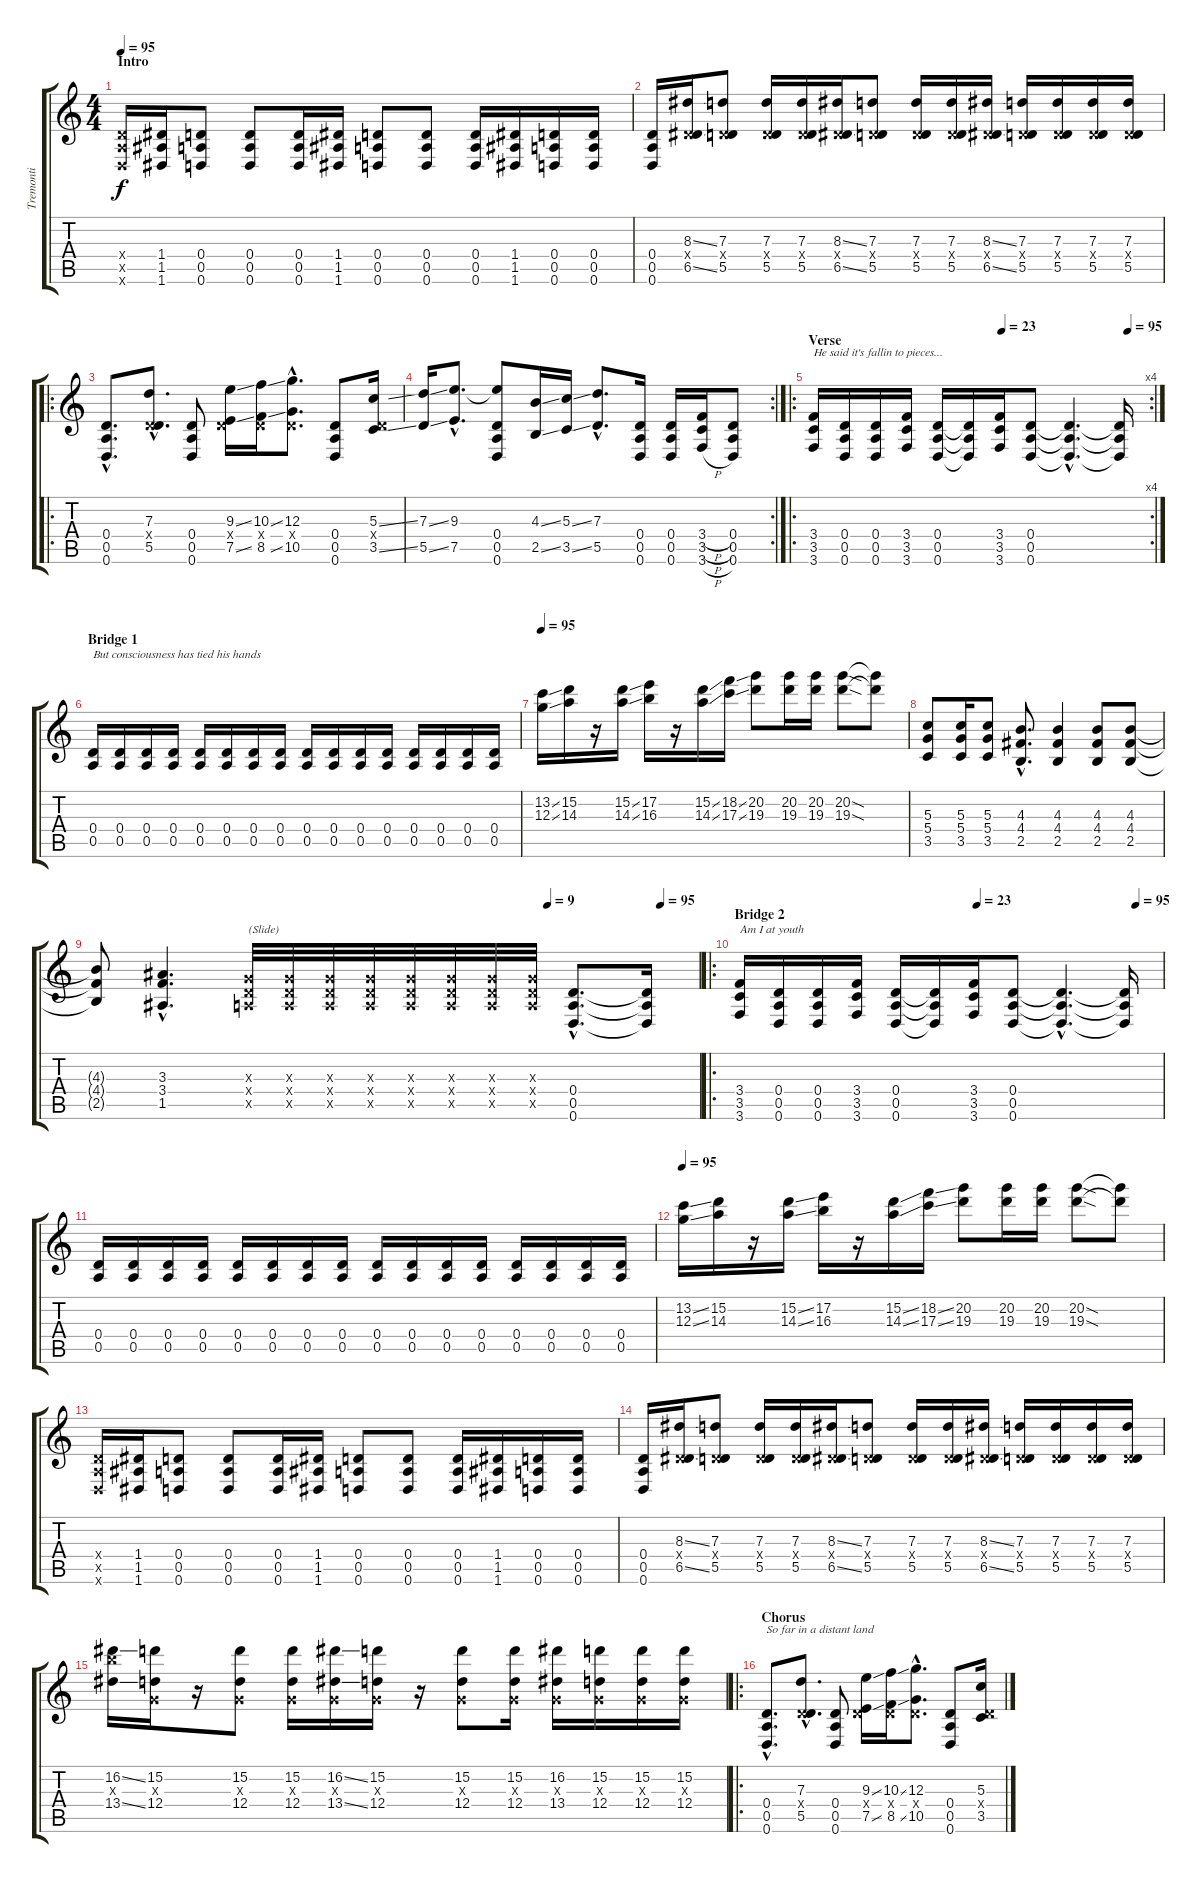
\track ("Tremonti" "Tremonti") {instrument distortionguitar}
\staff {score tabs}
\tuning (E4 B3 G3 D3 A2 D2) {hide}
\ts (4 4)
\section ("" "Intro")
\tempo 95
\clef g2
\ks c
(0.4{x} 0.5{x} 0.6{x}).16{dy f instrument distortionguitar} (1.4 1.5 1.6).16 (0.4 0.5 0.6).8 (0.4 0.5 0.6).8 (0.4 0.5 0.6).16 (1.4 1.5 1.6).16 (0.4 0.5 0.6).8 (0.4 0.5 0.6).8 (0.4 0.5 0.6).16 (1.4 1.5 1.6).16 (0.4 0.5 0.6).16 (0.4 0.5 0.6).16 |
(0.4 0.5 0.6).16 (8.3{ss} 0.4{x} 6.5{ss}).16 (7.3 0.4{x} 5.5).8 (7.3 0.4{x} 5.5).16 (7.3 0.4{x} 5.5).16 (8.3{ss} 0.4{x} 6.5{ss}).16 (7.3 0.4{x} 5.5).8 (7.3 0.4{x} 5.5).16 (7.3 0.4{x} 5.5).16 (8.3{ss} 0.4{x} 6.5{ss}).16 (7.3 0.4{x} 5.5).16 (7.3 0.4{x} 5.5).16 (7.3 0.4{x} 5.5).16 (7.3 0.4{x} 5.5).16 |
\ro
(0.4{hac} 0.5{hac} 0.6{hac}).8{d} (7.3{hac} 0.4{hac x} 5.5{hac}).8{d} (0.4 0.5 0.6).8 (9.3{ss} 0.4{x} 7.5{ss}).16 (10.3{ss} 0.4{x} 8.5{ss}).16 (12.3{hac} 0.4{hac x} 10.5{hac}).8{d} (0.4 0.5 0.6).8 (5.3{ss} 0.4{x} 3.5{ss}).16 |
\rc 2
(7.3{ss} 5.5{ss}).16 (9.3{hac} 7.5{hac}).8{d} (9.3{t} 0.4 0.5 0.6).8 (4.3{ss} 2.5{ss}).16 (5.3{ss} 3.5{ss}).16 (7.3{hac} 5.5{hac}).8{d} (0.4 0.5 0.6).16 (0.4 0.5 0.6).16 (3.4{h} 3.5{h} 3.6{h}).16 (0.4 0.5 0.6).8 |
\ro
\rc 4
\section ("" "Verse")
\tempo (23 0.5625)
\tempo (95 0.9375)
(3.4 3.5 3.6).16{txt "He said it's fallin to pieces..."} (0.4 0.5 0.6).16 (0.4 0.5 0.6).16 (3.4 3.5 3.6).16 (0.4 0.5 0.6).16 (0.4{t} 0.5{t} 0.6{t}).16 (3.4 3.5 3.6).16 (0.4 0.5 0.6).8 (0.4{hac t} 0.5{hac t} 0.6{hac t}).4{d} (0.4{t} 0.5{t} 0.6{t}).16 |
\section ("" "Bridge 1")
(0.4 0.5).16{txt "But consciousness has tied his hands"} (0.4 0.5).16 (0.4 0.5).16 (0.4 0.5).16 (0.4 0.5).16 (0.4 0.5).16 (0.4 0.5).16 (0.4 0.5).16 (0.4 0.5).16 (0.4 0.5).16 (0.4 0.5).16 (0.4 0.5).16 (0.4 0.5).16 (0.4 0.5).16 (0.4 0.5).16 (0.4 0.5).16 |
\tempo 95
(13.2{ss} 12.3{ss}).16 (15.2 14.3).16 r.16 (15.2{ss} 14.3{ss}).16 (17.2 16.3).16 r.16 (15.2{ss} 14.3{ss}).16 (18.2{ss} 17.3{ss}).16 (20.2 19.3).8 (20.2 19.3).16 (20.2 19.3).16 (20.2{sod} 19.3{sod}).8 (20.2{t} 19.3{t}).8 |
(5.3 5.4 3.5).8 (5.3 5.4 3.5).16 (5.3 5.4 3.5).8 (4.3{hac} 4.4{hac} 2.5{hac}).8{d} (4.3 4.4 2.5).4 (4.3 4.4 2.5).8 (4.3 4.4 2.5).8 |
\tempo (9 0.75)
\tempo (95 0.9375)
(4.3{t} 4.4{t} 2.5{t}).8 (3.3{hac} 3.4{hac} 1.5{hac}).4{d} (0.3{x} 0.4{x} 0.5{x}).32{txt "(Slide)" instrument guitarfretnoise} (0.3{x} 0.4{x} 0.5{x}).32 (0.3{x} 0.4{x} 0.5{x}).32 (0.3{x} 0.4{x} 0.5{x}).32 (0.3{x} 0.4{x} 0.5{x}).32 (0.3{x} 0.4{x} 0.5{x}).32 (0.3{x} 0.4{x} 0.5{x}).32 (0.3{x} 0.4{x} 0.5{x}).32 (0.4{hac} 0.5{hac} 0.6{hac}).8{d instrument distortionguitar} (0.4{t} 0.5{t} 0.6{t}).16 |
\ro
\section ("" "Bridge 2")
\tempo (23 0.5625)
\tempo (95 0.9375)
(3.4 3.5 3.6).16{txt "Am I at youth"} (0.4 0.5 0.6).16 (0.4 0.5 0.6).16 (3.4 3.5 3.6).16 (0.4 0.5 0.6).16 (0.4{t} 0.5{t} 0.6{t}).16 (3.4 3.5 3.6).16 (0.4 0.5 0.6).8 (0.4{hac t} 0.5{hac t} 0.6{hac t}).4{d} (0.4{t} 0.5{t} 0.6{t}).16 |
(0.4 0.5).16 (0.4 0.5).16 (0.4 0.5).16 (0.4 0.5).16 (0.4 0.5).16 (0.4 0.5).16 (0.4 0.5).16 (0.4 0.5).16 (0.4 0.5).16 (0.4 0.5).16 (0.4 0.5).16 (0.4 0.5).16 (0.4 0.5).16 (0.4 0.5).16 (0.4 0.5).16 (0.4 0.5).16 |
\tempo 95
(13.2{ss} 12.3{ss}).16 (15.2 14.3).16 r.16 (15.2{ss} 14.3{ss}).16 (17.2 16.3).16 r.16 (15.2{ss} 14.3{ss}).16 (18.2{ss} 17.3{ss}).16 (20.2 19.3).8 (20.2 19.3).16 (20.2 19.3).16 (20.2{sod} 19.3{sod}).8 (20.2{t} 19.3{t}).8 |
(0.4{x} 0.5{x} 0.6{x}).16 (1.4 1.5 1.6).16 (0.4 0.5 0.6).8 (0.4 0.5 0.6).8 (0.4 0.5 0.6).16 (1.4 1.5 1.6).16 (0.4 0.5 0.6).8 (0.4 0.5 0.6).8 (0.4 0.5 0.6).16 (1.4 1.5 1.6).16 (0.4 0.5 0.6).16 (0.4 0.5 0.6).16 |
(0.4 0.5 0.6).16 (8.3{ss} 0.4{x} 6.5{ss}).16 (7.3 0.4{x} 5.5).8 (7.3 0.4{x} 5.5).16 (7.3 0.4{x} 5.5).16 (8.3{ss} 0.4{x} 6.5{ss}).16 (7.3 0.4{x} 5.5).8 (7.3 0.4{x} 5.5).16 (7.3 0.4{x} 5.5).16 (8.3{ss} 0.4{x} 6.5{ss}).16 (7.3 0.4{x} 5.5).16 (7.3 0.4{x} 5.5).16 (7.3 0.4{x} 5.5).16 (7.3 0.4{x} 5.5).16 |
(16.2{ss} 16.3{x} 13.4{ss}).16 (15.2 0.3{x} 12.4).16 r.16 (15.2 0.3{x} 12.4).8 (15.2 0.3{x} 12.4).16 (16.2{ss} 0.3{x} 13.4{ss}).16 (15.2 0.3{x} 12.4).16 r.16 (15.2 0.3{x} 12.4).8 (15.2 0.3{x} 12.4).16 (16.2 0.3{x} 13.4).16 (15.2 0.3{x} 12.4).16 (15.2 0.3{x} 12.4).16 (15.2 0.3{x} 12.4).16 |
\ro
\section ("" "Chorus")
(0.4{hac} 0.5{hac} 0.6{hac}).8{d txt "So far in a distant land"} (7.3{hac} 0.4{hac x} 5.5{hac}).8{d} (0.4 0.5 0.6).8 (9.3{ss} 0.4{x} 7.5{ss}).16 (10.3{ss} 0.4{x} 8.5{ss}).16 (12.3{hac} 0.4{hac x} 10.5{hac}).8{d} (0.4 0.5 0.6).8 (5.3{ss} 0.4{x} 3.5{ss}).16
